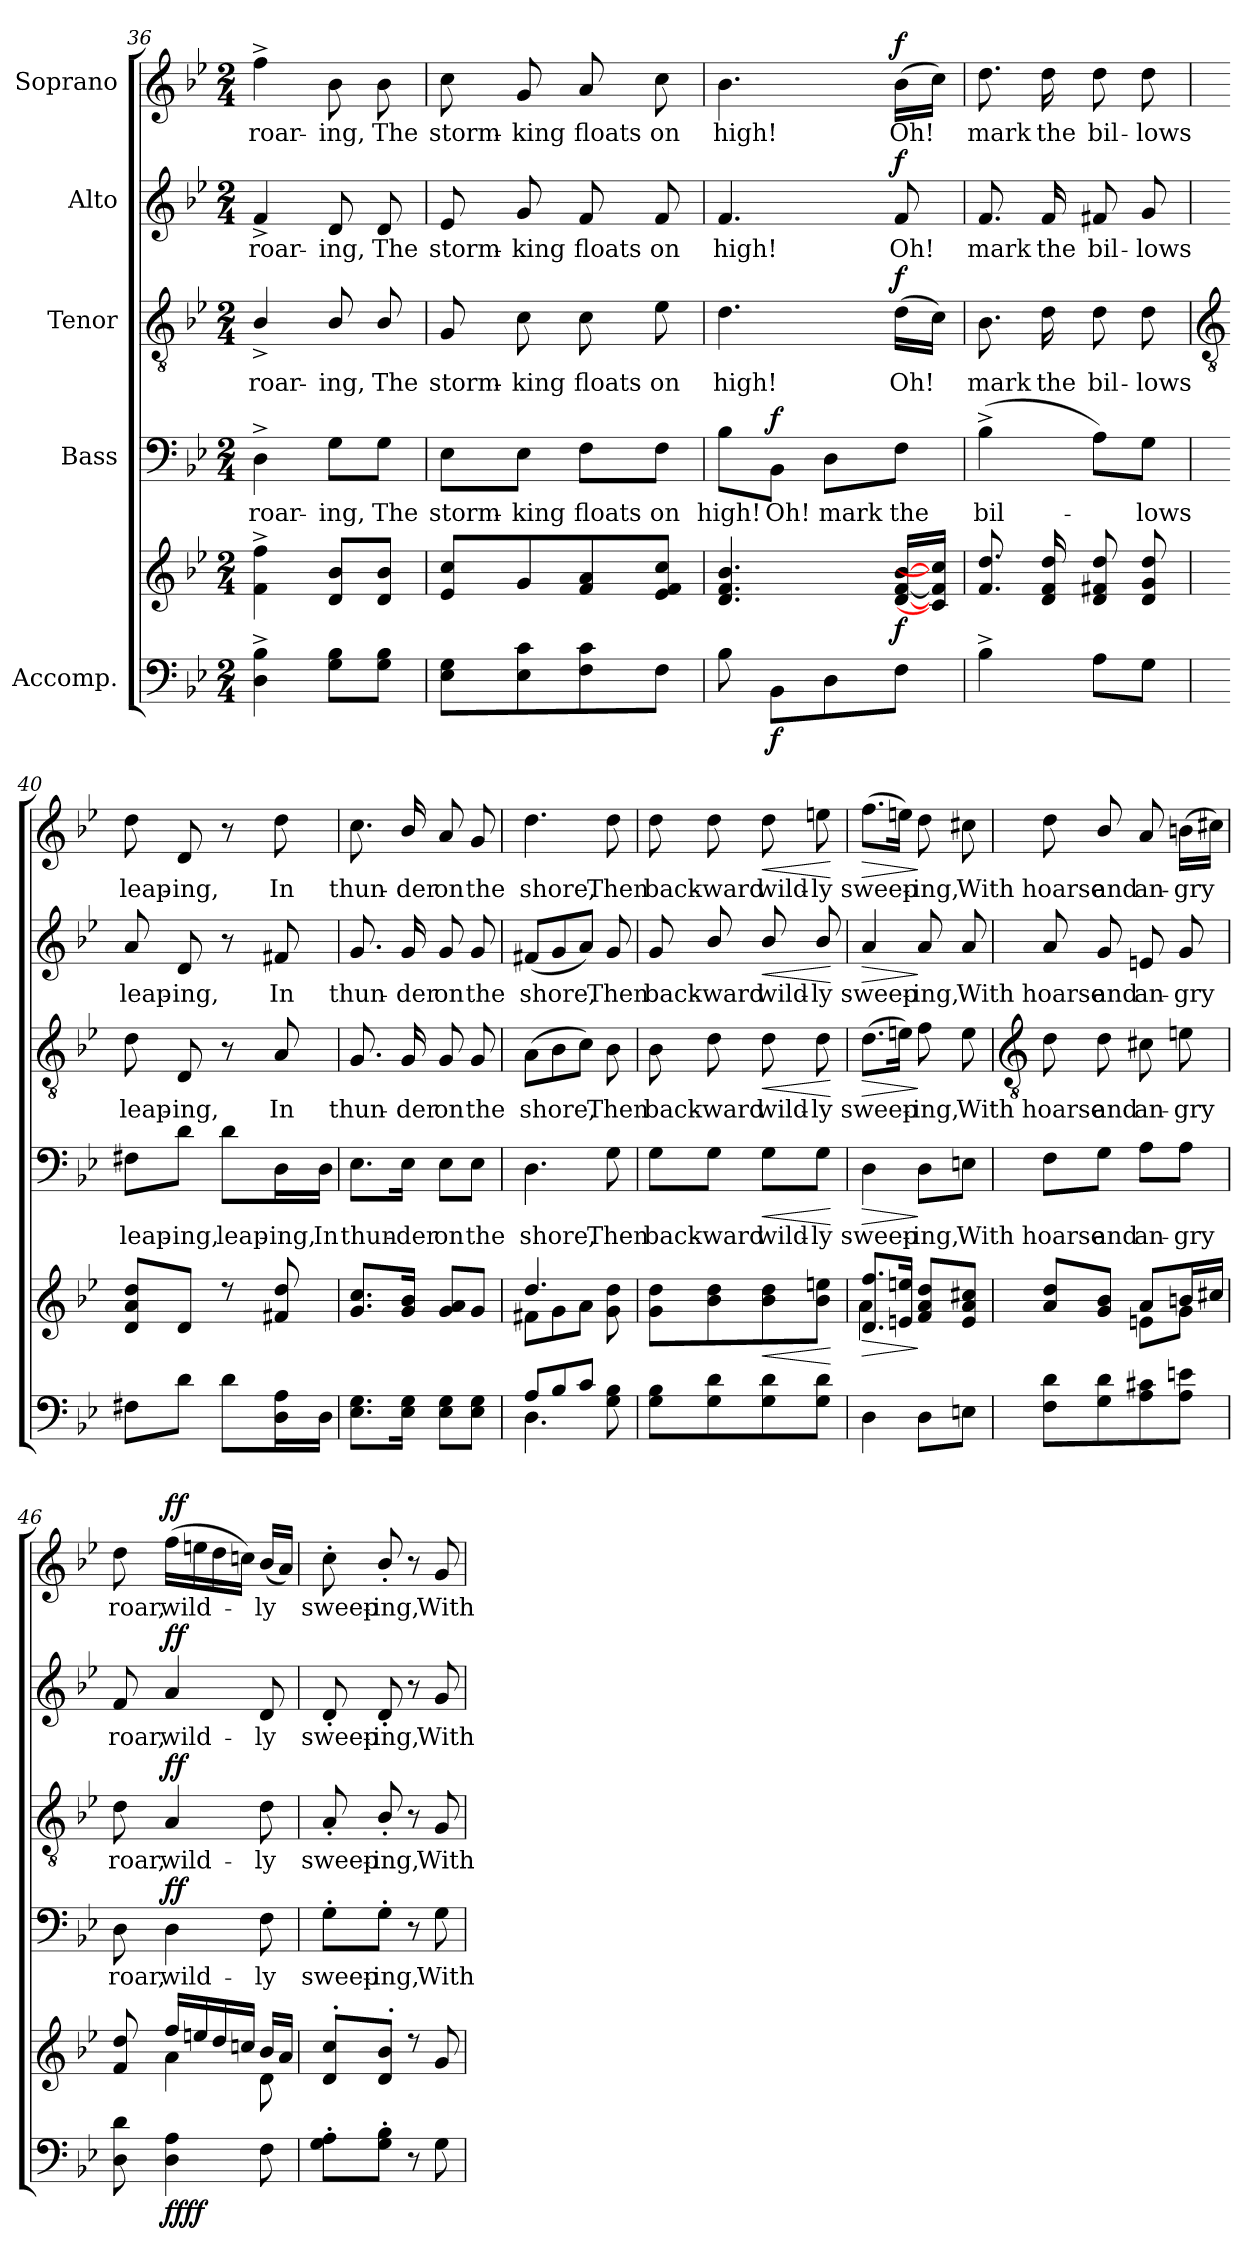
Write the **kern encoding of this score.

**kern	**kern	**dynam	**kern	**text	**dynam	**kern	**text	**dynam	**kern	**text	**dynam	**kern	**text	**dynam
*part5	*part5	*part5	*part4	*part4	*part4	*part3	*part3	*part3	*part2	*part2	*part2	*part1	*part1	*part1
*staff6	*staff5	*staff5/6	*staff4	*staff4	*staff4	*staff3	*staff3	*staff3	*staff2	*staff2	*staff2	*staff1	*staff1	*staff1
*I"Accomp.	*	*	*I"Bass	*	*	*I"Tenor	*	*	*I"Alto	*	*	*I"Soprano	*	*
*clefF4	*clefG2	*	*clefF4	*	*	*clefGv2	*	*	*clefG2	*	*	*clefG2	*	*
*k[b-e-]	*k[b-e-]	*	*k[b-e-]	*	*	*k[b-e-]	*	*	*k[b-e-]	*	*	*k[b-e-]	*	*
*B-:	*B-:	*	*B-:	*	*	*B-:	*	*	*B-:	*	*	*B-:	*	*
*M2/4	*M2/4	*	*M2/4	*	*	*M2/4	*	*	*M2/4	*	*	*M2/4	*	*
=36	=36	=36	=36	=36	=36	=36	=36	=36	=36	=36	=36	=36	=36	=36
!	!	!	!	!LO:LY:b	!	!	!LO:LY:b	!	!	!LO:LY:b	!	!	!LO:LY:b	!
4D^ 4B-^	4f^ 4ff^	.	4D^	roar-	.	4B-^/	-roar-	.	4f^	roar-	.	4ff^	roar-	.
!	!	!	!	!LO:LY:b	!	!	!LO:LY:b	!	!	!LO:LY:b	!	!	!LO:LY:b	!
8G 8B-L	8d 8b-L	.	8G\L	-ing,	.	8B-/	-ing,	.	8d	-ing,	.	8b-	-ing,	.
!	!	!	!	!LO:LY:b	!	!	!LO:LY:b	!	!	!LO:LY:b	!	!	!LO:LY:b	!
8G 8B-J	8d 8b-J	.	8G\J	The	.	8B-/	The	.	8d	The	.	8b-	The	.
=37	=37	=37	=37	=37	=37	=37	=37	=37	=37	=37	=37	=37	=37	=37
!	!	!	!	!LO:LY:b	!	!	!LO:LY:b	!	!	!LO:LY:b	!	!	!LO:LY:b	!
8E- 8GL	8e- 8ccL	.	8E-\L	storm-	.	8G	storm-	.	8e-	storm-	.	8cc	storm-	.
!	!	!	!	!LO:LY:b	!	!	!LO:LY:b	!	!	!LO:LY:b	!	!	!LO:LY:b	!
8E- 8c	8g	.	8E-\J	-king	.	8c	-king	.	8g	-king	.	8g	-king	.
!	!	!	!	!LO:LY:b	!	!	!LO:LY:b	!	!	!LO:LY:b	!	!	!LO:LY:b	!
8F 8c	8f 8a	.	8F\L	floats	.	8c	floats	.	8f	floats	.	8a	floats	.
!	!	!	!	!LO:LY:b	!	!	!LO:LY:b	!	!	!LO:LY:b	!	!	!LO:LY:b	!
8FJ	8e- 8f 8ccJ	.	8F\J	on	.	8e-	on	.	8f	on	.	8cc	on	.
=38	=38	=38	=38	=38	=38	=38	=38	=38	=38	=38	=38	=38	=38	=38
!	!	!	!	!LO:LY:b	!	!	!LO:LY:b	!	!	!LO:LY:b	!	!	!LO:LY:b	!
8B-	4.d 4.f 4.b-	.	8B-\L	high!	.	4.d	high!	.	4.f	high!	.	4.b-	high!	.
!	!	!LO:DY:b=2	!	!LO:LY:b	!LO:DY:b	!	!	!	!	!	!	!	!	!
8BB-L	.	f	8BB-\J	Oh!	f	.	.	.	.	.	.	.	.	.
!	!	!	!	!LO:LY:b	!	!	!	!	!	!	!	!	!	!
8D	.	.	8D\L	mark	.	.	.	.	.	.	.	.	.	.
!	!	!LO:DY:b	!	!LO:LY:b	!	!	!LO:LY:b	!LO:DY:b	!	!LO:LY:b	!LO:DY:b	!	!LO:LY:b	!LO:DY:b
8FJ	[16d [16f [16b-LL	f	8F\J	the	.	(>16dLL	Oh!	f	8f	Oh!	f	(>16b-LL	Oh!	f
.	16c] 16f] 16cc]JJ	.	.	.	.	16cJJ)	.	.	.	.	.	16ccJJ)	.	.
=39	=39	=39	=39	=39	=39	=39	=39	=39	=39	=39	=39	=39	=39	=39
!	!	!	!	!LO:LY:b	!	!	!LO:LY:b	!	!	!LO:LY:b	!	!	!LO:LY:b	!
4B-^	8.f 8.ddL	.	(>4B-^	bil-	.	8.B-	mark	.	8.f	mark	.	8.dd	mark	.
!	!	!	!	!	!	!	!LO:LY:b	!	!	!LO:LY:b	!	!	!LO:LY:b	!
.	16d 16f 16ddL	.	.	.	.	16d	the	.	16f	the	.	16dd	the	.
!	!	!	!	!	!	!	!LO:LY:b	!	!	!LO:LY:b	!	!	!LO:LY:b	!
8AL	8d 8f#X 8dd	.	8A\L)	.	.	8d	bil-	.	8f#X	bil-	.	8dd	bil-	.
!	!	!	!	!LO:LY:b	!	!	!LO:LY:b	!	!	!LO:LY:b	!	!	!LO:LY:b	!
8GJ	8d 8g 8ddJ	.	8G\J	lows	.	8d	-lows	.	8g	-lows	.	8dd	-lows	.
!!LO:LB:g=z
=40	=40	=40	=40	=40	=40	=40	=40	=40	=40	=40	=40	=40	=40	=40
*	*	*	*	*	*	*clefGv2	*	*	*	*	*	*	*	*
*^	*^	*	*	*	*	*	*	*	*	*	*	*	*	*
!	!	!	!LO:N:vis=1	!	!	!LO:LY:b	!	!	!LO:LY:b	!	!	!LO:LY:b	!	!	!LO:LY:b	!
2ryy	8F#X\L	8d 8a 8ddL	2ryy	.	8F#X\L	leap-	.	8d	leap-	.	8a	leap-	.	8dd	leap-	.
!	!	!	!	!	!	!LO:LY:b	!	!	!LO:LY:b	!	!	!LO:LY:b	!	!	!LO:LY:b	!
.	8d\J	8dJ	.	.	8d\J	-ing,	.	8D	-ing,	.	8d	-ing,	.	8d	-ing,	.
!	!	!	!	!	!	!LO:LY:b	!	!	!	!	!	!	!	!	!	!
.	8d\L	8r	.	.	8d\L	leap-	.	8r	.	.	8r	.	.	8r	.	.
!	!	!	!	!	!	!LO:LY:b	!	!	!LO:LY:b	!	!	!LO:LY:b	!	!	!LO:LY:b	!
.	16D\ 16A\L	8f#X 8dd	.	.	16D\L	-ing,	.	8A	In	.	8f#X	In	.	8dd	In	.
!	!	!	!	!	!	!LO:LY:b	!	!	!	!	!	!	!	!	!	!
.	16D\JJ	.	.	.	16D\JJ	In	.	.	.	.	.	.	.	.	.	.
=41	=41	=41	=41	=41	=41	=41	=41	=41	=41	=41	=41	=41	=41	=41	=41	=41
!LO:N:vis=1	!	!	!LO:N:vis=1	!	!	!LO:LY:b	!	!	!LO:LY:b	!	!	!LO:LY:b	!	!	!LO:LY:b	!
2ryy	8.E-\ 8.G\L	8.g 8.ccL	2ryy	.	8.E-\L	thun-	.	8.G	thun-	.	8.g	thun-	.	8.cc	thun-	.
!	!	!	!	!	!	!LO:LY:b	!	!	!LO:LY:b	!	!	!LO:LY:b	!	!	!LO:LY:b	!
.	16E-\ 16G\J	16g/ 16b-/J	.	.	16E-\Jk	-der	.	16G	-der	.	16g	-der	.	16b-/	-der	.
!	!	!	!	!	!	!LO:LY:b	!	!	!LO:LY:b	!	!	!LO:LY:b	!	!	!LO:LY:b	!
.	8E-\ 8G\L	8g 8aL	.	.	8E-\L	on	.	8G	on	.	8g	on	.	8a	on	.
!	!	!	!	!	!	!LO:LY:b	!	!	!LO:LY:b	!	!	!LO:LY:b	!	!	!LO:LY:b	!
.	8E-\ 8G\J	8gJ	.	.	8E-\J	the	.	8G	the	.	8g	the	.	8g	the	.
=42	=42	=42	=42	=42	=42	=42	=42	=42	=42	=42	=42	=42	=42	=42	=42	=42
!	!	!	!	!	!	!LO:LY:b	!	!	!LO:LY:b	!	!	!LO:LY:b	!	!	!LO:LY:b	!
8A/L	4.D\	4.dd/	8f#X\L	.	4.D	shore,	.	(>8AL	shore,	.	(<8f#XL	shore,	.	4.dd	shore,	.
8B-/	.	.	8g\	.	.	.	.	8B-	.	.	8g	.	.	.	.	.
8c/J	.	.	8a\J	.	.	.	.	8cJ)	.	.	8aJ)	.	.	.	.	.
!	!	!	!	!	!	!LO:LY:b	!	!	!LO:LY:b	!	!	!LO:LY:b	!	!	!LO:LY:b	!
8ryy	8G\ 8B-\	8g 8dd	8ryy	.	8G	Then	.	8B-	Then	.	8g	Then	.	8dd	Then	.
=43	=43	=43	=43	=43	=43	=43	=43	=43	=43	=43	=43	=43	=43	=43	=43	=43
!	!	!	!LO:N:vis=1	!	!	!LO:LY:b	!	!	!LO:LY:b	!	!	!LO:LY:b	!	!	!LO:LY:b	!
2ryy	8G\ 8B-\L	8g 8ddL	2ryy	.	8G\L	back-	.	8B-	back-	.	8g	back-	.	8dd	back-	.
!	!	!	!	!	!	!LO:LY:b	!	!	!LO:LY:b	!	!	!LO:LY:b	!	!	!LO:LY:b	!
.	8G\ 8d\	8b- 8dd	.	.	8G\J	-ward	.	8d	-ward	.	8b-/	-ward	.	8dd	-ward	.
!	!	!	!	!LO:HP:b	!	!LO:LY:b	!LO:HP:b	!	!LO:LY:b	!LO:HP:b	!	!LO:LY:b	!LO:HP:b	!	!LO:LY:b	!LO:HP:b
.	8G\ 8d\	8b- 8dd	.	<	8G\L	wild-	<	8d	wild-	<	8b-/	wild-	<	8dd	wild-	<
!	!	!	!	!	!	!LO:LY:b	!	!	!LO:LY:b	!	!	!LO:LY:b	!	!	!LO:LY:b	!
.	8G\ 8d\J	8b- 8eenJ	.	.	8G\J	-ly	.	8d	-ly	.	8b-/	-ly	.	8een	-ly	.
*v	*v	*	*	*	*	*	*	*	*	*	*	*	*	*	*	*
*	*v	*v	*	*	*	*	*	*	*	*	*	*	*	*	*
.	.	[	.	.	[	.	.	[	.	.	[	.	.	[
=44	=44	=44	=44	=44	=44	=44	=44	=44	=44	=44	=44	=44	=44	=44
*^	*	*	*	*	*	*	*	*	*	*	*	*	*	*
!	!	!	!LO:HP:b	!	!LO:LY:b	!LO:HP:b	!	!LO:LY:b	!LO:HP:b	!	!LO:LY:b	!LO:HP:b	!	!LO:LY:b	!LO:HP:b
*	*	*^	*	*	*	*	*	*	*	*	*	*	*	*	*
2ryy	4D\	8.d 8.ffL	4a\	>	4D	sweep-	>	(>8.dL	sweep-	>	4a	sweep-	>	(>8.ffL	sweep-	>
.	.	16en 16eenJ	.	.	.	.	.	16enJ)	.	.	.	.	.	16eenJ)	.	.
!	!	!	!	!	!	!LO:LY:b	!	!	!LO:LY:b	!	!	!LO:LY:b	!	!	!LO:LY:b	!
.	8D\L	8f 8a 8ddL	4ryy	]	8D\L	-ing,	]	8f	ing,	]	8a	-ing,	]	8dd	ing,	]
!	!	!	!	!	!	!LO:LY:b	!	!	!LO:LY:b	!	!	!LO:LY:b	!	!	!LO:LY:b	!
.	8En\J	8e 8a 8cc#XJ	.	.	8En\J	With	.	8e	With	.	8a	With	.	8cc#X	With	.
*v	*v	*	*	*	*	*	*	*	*	*	*	*	*	*	*	*
!!LO:LB:g=z
=45	=45	=45	=45	=45	=45	=45	=45	=45	=45	=45	=45	=45	=45	=45	=45
*	*	*	*	*	*	*	*clefGv2	*	*	*	*	*	*	*	*
*^	*	*	*	*	*	*	*	*	*	*	*	*	*	*	*
!	!	!	!	!	!	!LO:LY:b	!	!	!LO:LY:b	!	!	!LO:LY:b	!	!	!LO:LY:b	!
*v	*v	*	*	*	*	*	*	*	*	*	*	*	*	*	*	*
8F 8dL	8a 8ddL	4ryy	.	8F\L	hoarse	.	8d	hoarse	.	8a	hoarse	.	8dd	hoarse	.
!	!	!	!	!	!LO:LY:b	!	!	!LO:LY:b	!	!	!LO:LY:b	!	!	!LO:LY:b	!
8G 8d	8g/ 8b-/J	.	.	8G\J	and	.	8d	and	.	8g	and	.	8b-/	and	.
!	!	!	!	!	!LO:LY:b	!	!	!LO:LY:b	!	!	!LO:LY:b	!	!	!LO:LY:b	!
8A 8c#X	8a/L	8en\L	.	8A\L	an-	.	8c#X	an-	.	8en	an-	.	8a	an-	.
!	!	!	!	!	!LO:LY:b	!	!	!LO:LY:b	!	!	!LO:LY:b	!	!	!LO:LY:b	!
8A 8enJ	16bn/L	8g\J	.	8A\J	-gry	.	8en	-gry	.	8g	-gry	.	(>16bnLL	-gry	.
.	16cc#X/JJ	.	.	.	.	.	.	.	.	.	.	.	16cc#XJJ)	.	.
=46	=46	=46	=46	=46	=46	=46	=46	=46	=46	=46	=46	=46	=46	=46	=46
!	!	!	!	!	!LO:LY:b	!	!	!LO:LY:b	!	!	!LO:LY:b	!	!	!LO:LY:b	!
8D 8d	8f 8dd	8ryy	.	8D	roar,	.	8d	roar,	.	8f	roar,	.	8dd	roar,	.
!	!	!	!LO:DY:b=2	!	!LO:LY:b	!	!	!LO:LY:b	!	!	!LO:LY:b	!	!	!LO:LY:b	!
!	!	!	!LO:DY:n=1:b	!	!	!LO:DY:b	!	!	!LO:DY:b	!	!	!LO:DY:b	!	!	!LO:DY:b
4D 4A	16ff/LL	4a\	ff ff	4D	wild-	ff	4A	wild-	ff	4a	wild-	ff	(>16ffLL	wild-	ff
.	16een/	.	.	.	.	.	.	.	.	.	.	.	16een	.	.
.	16dd/	.	.	.	.	.	.	.	.	.	.	.	16dd	.	.
.	16ccn/JJ	.	.	.	.	.	.	.	.	.	.	.	16ccnJJ)	.	.
!	!	!	!	!	!LO:LY:b	!	!	!LO:LY:b	!	!	!LO:LY:b	!	!	!LO:LY:b	!
8F	16b-LL	8d\	.	8F	-ly	.	8d	-ly	.	8d	-ly	.	(<16b-LL	ly	.
.	16aJJ	.	.	.	.	.	.	.	.	.	.	.	16aJJ)	.	.
=47	=47	=47	=47	=47	=47	=47	=47	=47	=47	=47	=47	=47	=47	=47	=47
!	!	!LO:N:vis=1	!	!	!LO:LY:b	!	!	!LO:LY:b	!	!	!LO:LY:b	!	!	!LO:LY:b	!
8G' 8A'L	8d' 8cc'L	2ryy	.	8G'\L	sweep-	.	8A'	sweep-	.	8d'	sweep-	.	8cc'	sweep-	.
!	!	!	!	!	!LO:LY:b	!	!	!LO:LY:b	!	!	!LO:LY:b	!	!	!LO:LY:b	!
8G' 8B-'J	8d/' 8b-/'J	.	.	8G'\J	-ing,	.	8B-'/	-ing,	.	8d'	-ing,	.	8b-'/	-ing,	.
8r	8r	.	.	8r	.	.	8r	.	.	8r	.	.	8r	.	.
!	!	!	!	!	!LO:LY:b	!	!	!LO:LY:b	!	!	!LO:LY:b	!	!	!LO:LY:b	!
8G	8g	.	.	8G	With	.	8G	With	.	8g	With	.	8g	With	.
*	*v	*v	*	*	*	*	*	*	*	*	*	*	*	*	*
=	=	=	=	=	=	=	=	=	=	=	=	=	=	=
*-	*-	*-	*-	*-	*-	*-	*-	*-	*-	*-	*-	*-	*-	*-
